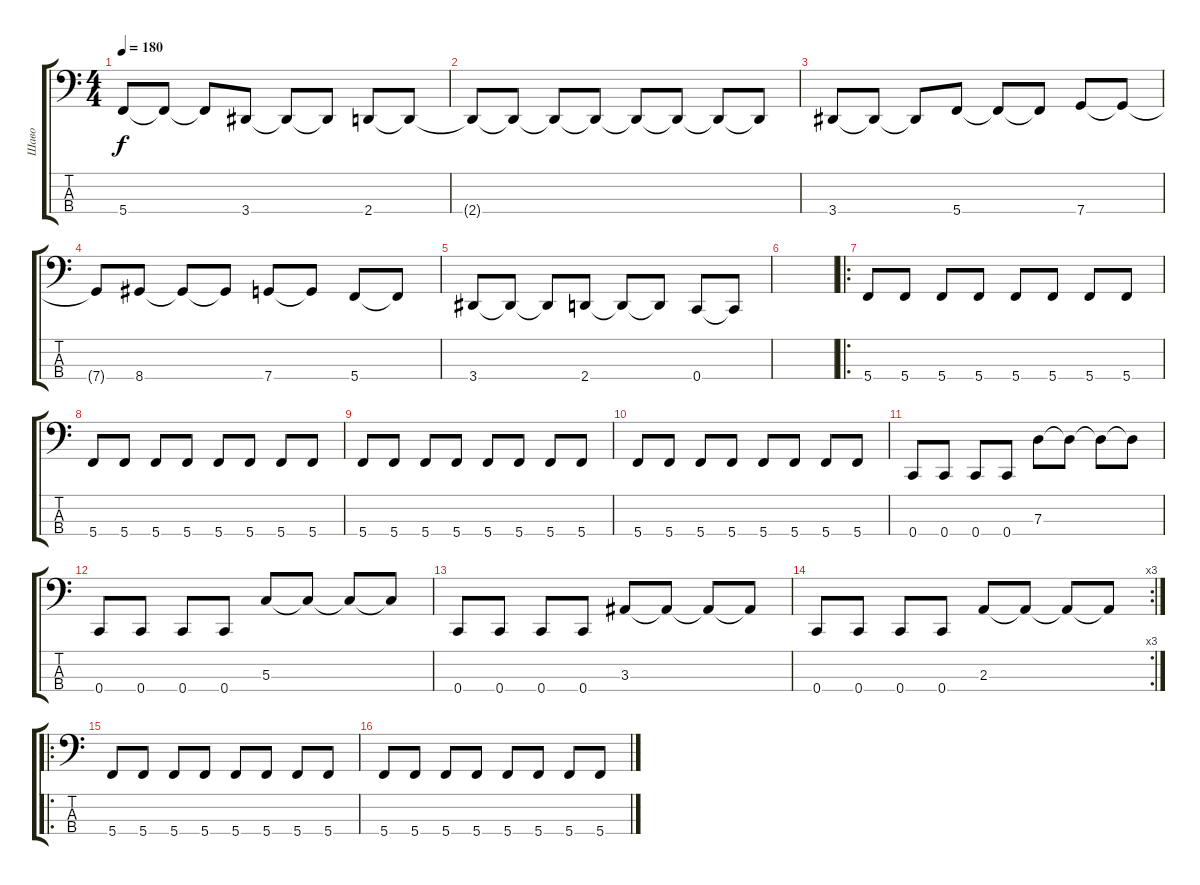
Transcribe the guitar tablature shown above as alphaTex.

\track ("Шаво" "Шаво") {instrument electricbassfinger}
\staff {score tabs}
\tuning (F2 C2 G1 C1) {hide}
\ts (4 4)
\tempo 180
\clef f4
\ks c
5.4.8{dy f} 5.4{t}.8 5.4{t}.8 3.4.8 3.4{t}.8 3.4{t}.8 2.4.8 2.4{t}.8 |
2.4{t}.8 2.4{t}.8 2.4{t}.8 2.4{t}.8 2.4{t}.8 2.4{t}.8 2.4{t}.8 2.4{t}.8 |
3.4.8 3.4{t}.8 3.4{t}.8 5.4.8 5.4{t}.8 5.4{t}.8 7.4.8 7.4{t}.8 |
7.4{t}.8 8.4.8 8.4{t}.8 8.4{t}.8 7.4.8 7.4{t}.8 5.4.8 5.4{t}.8 |
3.4.8 3.4{t}.8 3.4{t}.8 2.4.8 2.4{t}.8 2.4{t}.8 0.4.8 0.4{t}.8 |
|
\ro
5.4.8 5.4.8 5.4.8 5.4.8 5.4.8 5.4.8 5.4.8 5.4.8 |
5.4.8 5.4.8 5.4.8 5.4.8 5.4.8 5.4.8 5.4.8 5.4.8 |
5.4.8 5.4.8 5.4.8 5.4.8 5.4.8 5.4.8 5.4.8 5.4.8 |
5.4.8 5.4.8 5.4.8 5.4.8 5.4.8 5.4.8 5.4.8 5.4.8 |
0.4.8 0.4.8 0.4.8 0.4.8 7.3.8 7.3{t}.8 7.3{t}.8 7.3{t}.8 |
0.4.8 0.4.8 0.4.8 0.4.8 5.3.8 5.3{t}.8 5.3{t}.8 5.3{t}.8 |
0.4.8 0.4.8 0.4.8 0.4.8 3.3.8 3.3{t}.8 3.3{t}.8 3.3{t}.8 |
\rc 3
0.4.8 0.4.8 0.4.8 0.4.8 2.3.8 2.3{t}.8 2.3{t}.8 2.3{t}.8 |
\ro
5.4.8 5.4.8 5.4.8 5.4.8 5.4.8 5.4.8 5.4.8 5.4.8 |
5.4.8 5.4.8 5.4.8 5.4.8 5.4.8 5.4.8 5.4.8 5.4.8
